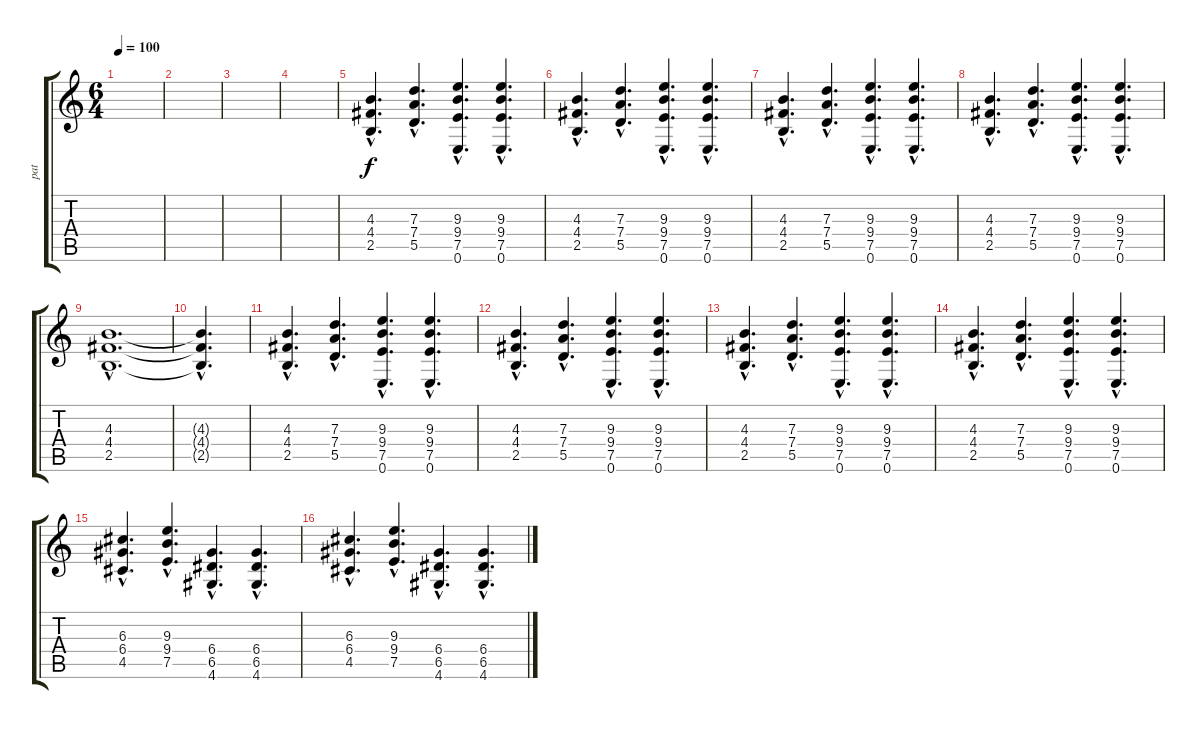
\track ("pat" "pat") {instrument distortionguitar}
\staff {score tabs}
\tuning (E4 B3 G3 D3 A2 E2) {hide}
\ts (6 4)
\tempo 100
\clef g2
\ks c
|
|
|
|
(4.3{hac} 4.4{hac} 2.5{hac}).4{d} (7.3{hac} 7.4{hac} 5.5{hac}).4{d} (9.3{hac} 9.4{hac} 7.5{hac} 0.6{hac}).4{d} (9.3{hac} 9.4{hac} 7.5{hac} 0.6{hac}).4{d} |
(4.3{hac} 4.4{hac} 2.5{hac}).4{d} (7.3{hac} 7.4{hac} 5.5{hac}).4{d} (9.3{hac} 9.4{hac} 7.5{hac} 0.6{hac}).4{d} (9.3{hac} 9.4{hac} 7.5{hac} 0.6{hac}).4{d} |
(4.3{hac} 4.4{hac} 2.5{hac}).4{d} (7.3{hac} 7.4{hac} 5.5{hac}).4{d} (9.3{hac} 9.4{hac} 7.5{hac} 0.6{hac}).4{d} (9.3{hac} 9.4{hac} 7.5{hac} 0.6{hac}).4{d} |
(4.3{hac} 4.4{hac} 2.5{hac}).4{d} (7.3{hac} 7.4{hac} 5.5{hac}).4{d} (9.3{hac} 9.4{hac} 7.5{hac} 0.6{hac}).4{d} (9.3{hac} 9.4{hac} 7.5{hac} 0.6{hac}).4{d} |
(4.3{hac} 4.4{hac} 2.5{hac}).1{d} |
(4.3{hac t} 4.4{hac t} 2.5{hac t}).4{d} |
(4.3{hac} 4.4{hac} 2.5{hac}).4{d} (7.3{hac} 7.4{hac} 5.5{hac}).4{d} (9.3{hac} 9.4{hac} 7.5{hac} 0.6{hac}).4{d} (9.3{hac} 9.4{hac} 7.5{hac} 0.6{hac}).4{d} |
(4.3{hac} 4.4{hac} 2.5{hac}).4{d} (7.3{hac} 7.4{hac} 5.5{hac}).4{d} (9.3{hac} 9.4{hac} 7.5{hac} 0.6{hac}).4{d} (9.3{hac} 9.4{hac} 7.5{hac} 0.6{hac}).4{d} |
(4.3{hac} 4.4{hac} 2.5{hac}).4{d} (7.3{hac} 7.4{hac} 5.5{hac}).4{d} (9.3{hac} 9.4{hac} 7.5{hac} 0.6{hac}).4{d} (9.3{hac} 9.4{hac} 7.5{hac} 0.6{hac}).4{d} |
(4.3{hac} 4.4{hac} 2.5{hac}).4{d} (7.3{hac} 7.4{hac} 5.5{hac}).4{d} (9.3{hac} 9.4{hac} 7.5{hac} 0.6{hac}).4{d} (9.3{hac} 9.4{hac} 7.5{hac} 0.6{hac}).4{d} |
(6.3{hac} 6.4{hac} 4.5{hac}).4{d} (9.3{hac} 9.4{hac} 7.5{hac}).4{d} (6.4{hac} 6.5{hac} 4.6{hac}).4{d} (6.4{hac} 6.5{hac} 4.6{hac}).4{d} |
(6.3{hac} 6.4{hac} 4.5{hac}).4{d} (9.3{hac} 9.4{hac} 7.5{hac}).4{d} (6.4{hac} 6.5{hac} 4.6{hac}).4{d} (6.4{hac} 6.5{hac} 4.6{hac}).4{d}
